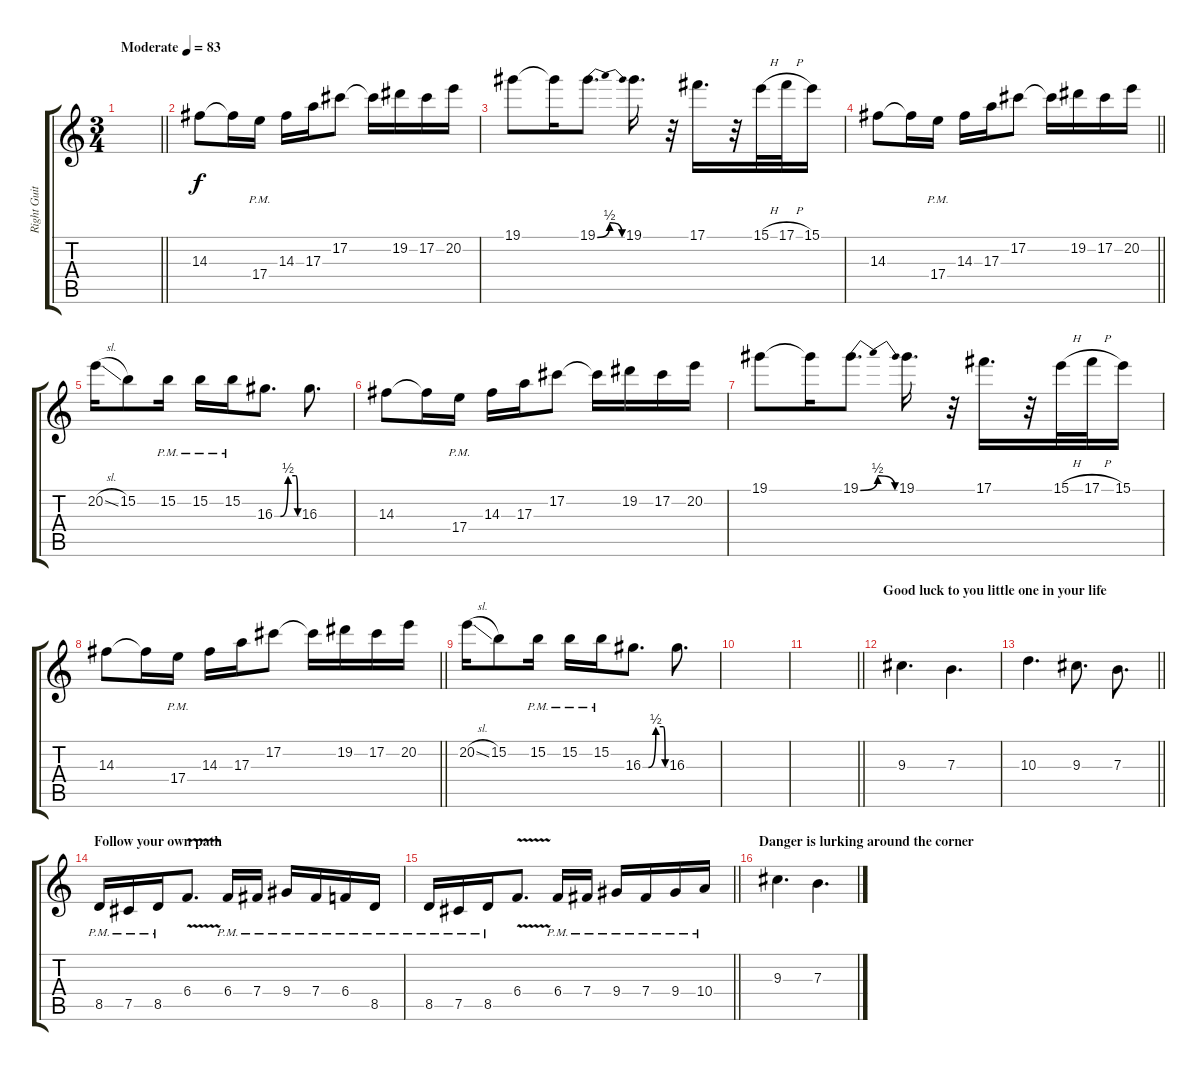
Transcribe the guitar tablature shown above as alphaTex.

\track ("Right Guitar (lead)" "Right Guit") {instrument overdrivenguitar}
\staff {score tabs}
\tuning (Db4 Ab3 E3 B2 Gb2 Db2) {hide}
\ts (3 4)
\tempo (83 "Moderate")
\clef g2
\barLineRight lightlight
\ks c
|
14.3.8 14.3{t}.16 17.4{pm}.16 14.3.16 17.3.16 17.2.8 17.2{t}.16 19.2.16 17.2.16 20.2.16 |
19.1.8 19.1{t}.16 19.1{be (bendrelease 0 0 30 2 55 2 60 0)}.8{d} 19.1.16{d} r.32 17.1.16{d} r.32 15.1{h}.32 17.1{h}.32 15.1.16 |
\barLineRight lightlight
14.3.8 14.3{t}.16 17.4{pm}.16 14.3.16 17.3.16 17.2.8 17.2{t}.16 19.2.16 17.2.16 20.2.16 |
20.2{sl}.16 15.2.8 15.2{pm}.16 15.2{pm}.16 15.2{pm}.16 16.3{be (custom 0 0 15 0 35 2 55 2 60 0)}.8{d} 16.3.8{d} |
14.3.8 14.3{t}.16 17.4{pm}.16 14.3.16 17.3.16 17.2.8 17.2{t}.16 19.2.16 17.2.16 20.2.16 |
19.1.8 19.1{t}.16 19.1{be (bendrelease 0 0 30 2 55 2 60 0)}.8{d} 19.1.16{d} r.32 17.1.16{d} r.32 15.1{h}.32 17.1{h}.32 15.1.16 |
\barLineRight lightlight
14.3.8 14.3{t}.16 17.4{pm}.16 14.3.16 17.3.16 17.2.8 17.2{t}.16 19.2.16 17.2.16 20.2.16 |
20.2{sl}.16 15.2.8 15.2{pm}.16 15.2{pm}.16 15.2{pm}.16 16.3{be (custom 0 0 15 0 35 2 55 2 60 0)}.8{d} 16.3.8{d} |
|
\barLineRight lightlight
|
\section ("" "Good luck to you little one in your life")
9.3.4{d} 7.3.4{d} |
\barLineRight lightlight
10.3.4{d} 9.3.8{d} 7.3.8{d} |
\section ("" "Follow your own path")
8.5{pm}.16 7.5{pm}.16 8.5{pm}.16 6.4{v}.8{d} 6.4{pm}.16 7.4{pm}.16 9.4{pm}.16 7.4{pm}.16 6.4{pm}.16 8.5{pm}.16 |
\barLineRight lightlight
8.5{pm}.16 7.5{pm}.16 8.5{pm}.16 6.4{v}.8{d} 6.4{pm}.16 7.4{pm}.16 9.4{pm}.16 7.4{pm}.16 9.4{pm}.16 10.4{pm}.16 |
\section ("" "Danger is lurking around the corner")
9.3.4{d} 7.3.4{d}
